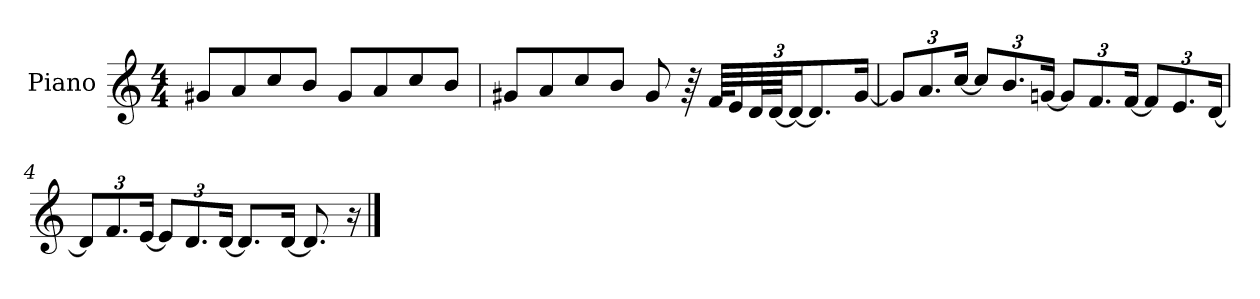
**kern
*part1
*staff1
*I"Piano
*I'P-no
*clefG2
*k[]
*M4/4
*MM90
=1
8g#X/L
8a/
8cc/
8b/J
8g#/L
8a/
8cc/
8b/J
=2
8g#X/L
8a/
8cc/
8b/J
8g#/
64r
64f/KLLL
32e/
*Xbrackettup
96d/L
[96d/JJ
24d/J_
8.d/]
[16g#/Jk
=3
12g#/L]
12.a/
[24cc/Jk
12cc/L]
12.b/
[24gn/Jk
12g/L]
12.f/
[24f/Jk
12f/L]
12.e/
[24d/Jk
!!LO:LB:g=z
=4
12d/L]
12.f/
[24e/Jk
12e/L]
12.d/
[24d/Jk
8.d/L]
[16d/Jk
8.d/]
16r
==
*-
